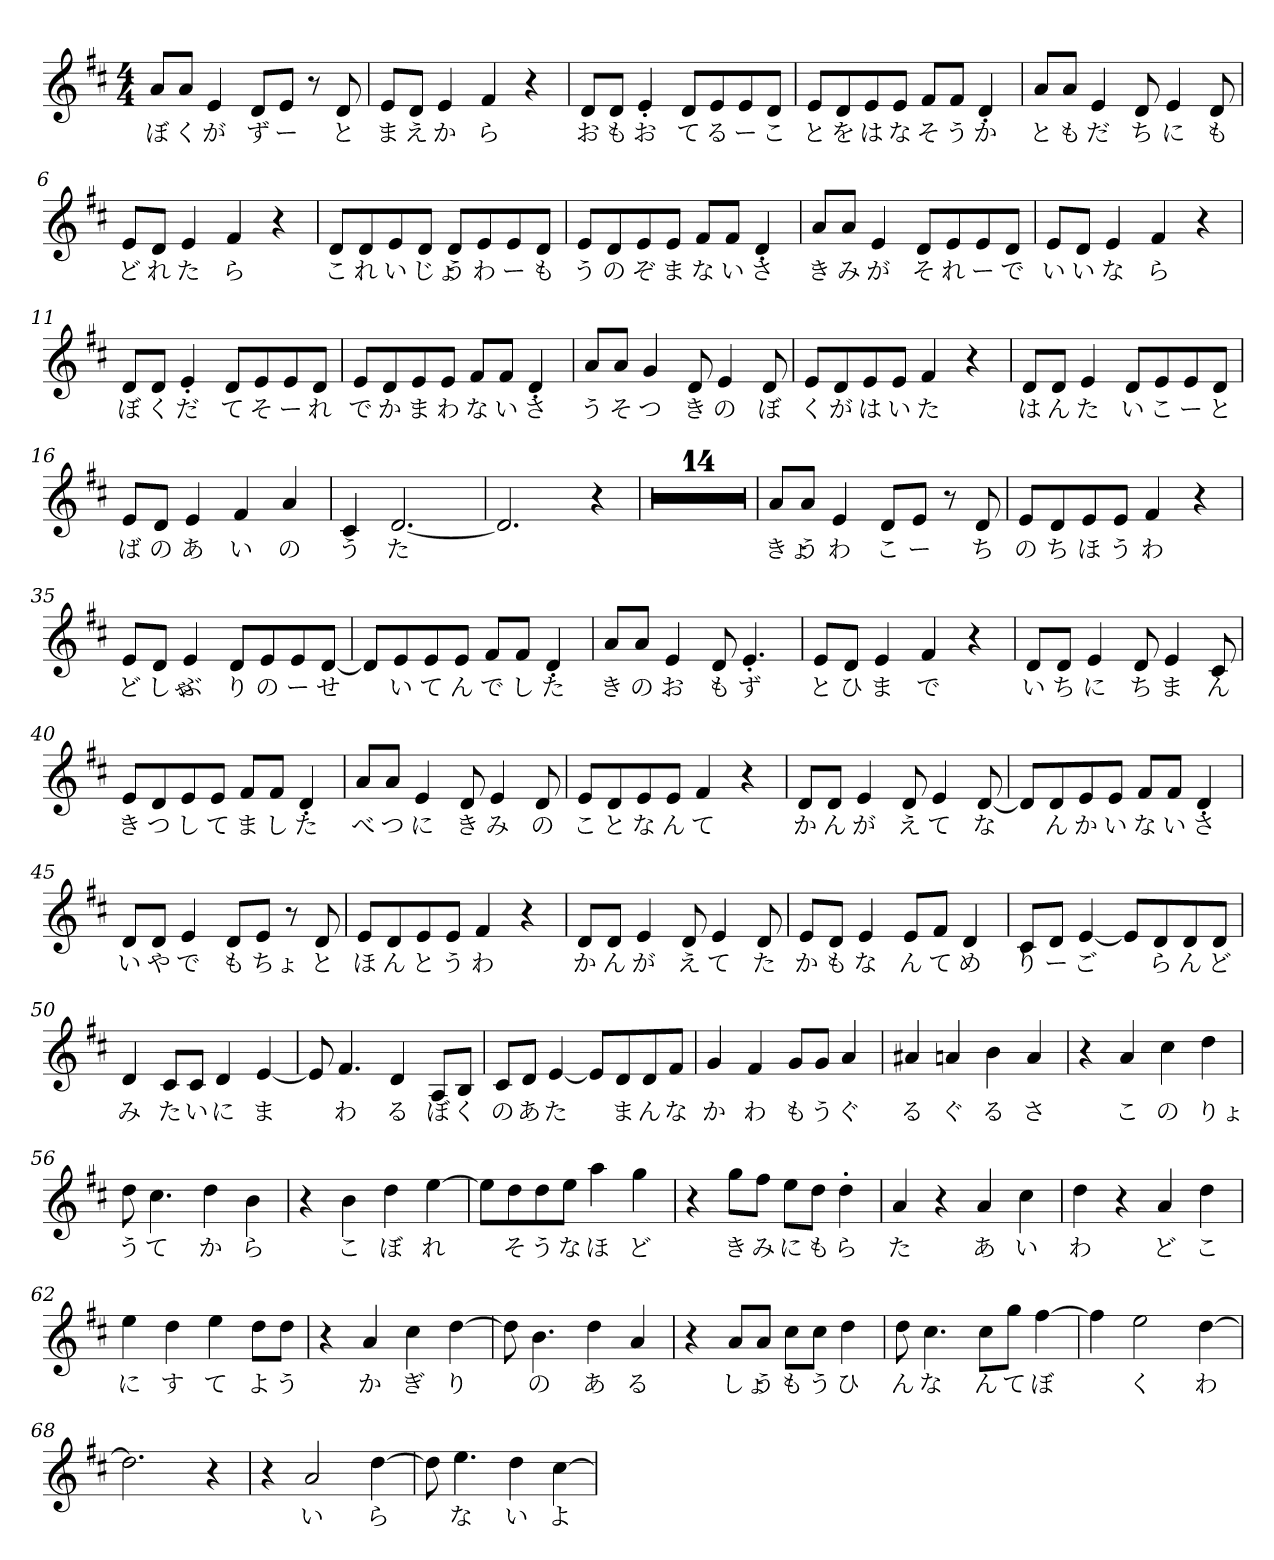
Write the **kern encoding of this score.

**kern	**text
*part1	*part1
*staff1	*staff1
*clefG2	*
*k[f#c#]	*
*M4/4	*
*MM200	*
=1	=1
8aL	ぼ
8aJ	く
4e	が
8dL	ず
8eJ	ー
8r	.
8d	と
=2	=2
8eL	ま
8dJ	え
4e	か
4f#	ら
4r	.
=3	=3
8dL	お
8dJ	も
4e'	お
8dL	て
8e	る
8e	ー
8dJ	こ
=4	=4
8eL	と
8d	を
8e	は
8eJ	な
8f#L	そ
8f#J	う
4d'	か
=5	=5
8aL	と
8aJ	も
4e	だ
8d	ち
4e	に
8d	も
=6	=6
8eL	ど
8dJ	れ
4e	た
4f#	ら
4r	.
=7	=7
8dL	こ
8d	れ
8e	い
8dJ	じょ
8dL	う
8e	わ
8e	ー
8dJ	も
=8	=8
8eL	う
8d	の
8e	ぞ
8eJ	ま
8f#L	な
8f#J	い
4d'	さ
=9	=9
8aL	き
8aJ	み
4e	が
8dL	そ
8e	れ
8e	ー
8dJ	で
=10	=10
8eL	い
8dJ	い
4e	な
4f#	ら
4r	.
=11	=11
8dL	ぼ
8dJ	く
4e'	だ
8dL	て
8e	そ
8e	ー
8dJ	れ
=12	=12
8eL	で
8d	か
8e	ま
8eJ	わ
8f#L	な
8f#J	い
4d'	さ
=13	=13
8aL	う
8aJ	そ
4g	つ
8d	き
4e	の
8d	ぼ
=14	=14
8eL	く
8d	が
8e	は
8eJ	い
4f#	た
4r	.
=15	=15
8dL	は
8dJ	ん
4e	た
8dL	い
8e	こ
8e	ー
8dJ	と
=16	=16
8eL	ば
8dJ	の
4e	あ
4f#	い
4a	の
=17	=17
4c#	う
[2.d	た
=18	=18
2.d]	.
4r	.
=19	=19
1r	.
=20	=20
1r	.
=21	=21
1r	.
=22	=22
1r	.
=23	=23
1r	.
=24	=24
1r	.
=25	=25
1r	.
=26	=26
1r	.
=27	=27
1r	.
=28	=28
1r	.
=29	=29
1r	.
=30	=30
1r	.
=31	=31
1r	.
=32	=32
1r	.
=33	=33
8aL	きょ
8aJ	う
4e	わ
8dL	こ
8eJ	ー
8r	.
8d	ち
=34	=34
8eL	の
8d	ち
8e	ほ
8eJ	う
4f#	わ
4r	.
=35	=35
8eL	ど
8dJ	しゃ
4e	ぶ
8dL	り
8e	の
8e	ー
[8dJ	せ
=36	=36
8dL]	.
8e	い
8e	て
8eJ	ん
8f#L	で
8f#J	し
4d'	た
=37	=37
8aL	き
8aJ	の
4e	お
8d	も
4.e'	ず
=38	=38
8eL	と
8dJ	ひ
4e	ま
4f#	で
4r	.
=39	=39
8dL	い
8dJ	ち
4e	に
8d	ち
4e	ま
8c#	ん
=40	=40
8eL	き
8d	つ
8e	し
8eJ	て
8f#L	ま
8f#J	し
4d'	た
=41	=41
8aL	べ
8aJ	つ
4e	に
8d	き
4e	み
8d	の
=42	=42
8eL	こ
8d	と
8e	な
8eJ	ん
4f#	て
4r	.
=43	=43
8dL	か
8dJ	ん
4e	が
8d	え
4e	て
[8d	な
=44	=44
8dL]	.
8d	ん
8e	か
8eJ	い
8f#L	な
8f#J	い
4d'	さ
=45	=45
8dL	い
8dJ	や
4e	で
8dL	も
8eJ	ちょ
8r	.
8d	と
=46	=46
8eL	ほ
8d	ん
8e	と
8eJ	う
4f#	わ
4r	.
=47	=47
8dL	か
8dJ	ん
4e	が
8d	え
4e	て
8d	た
=48	=48
8eL	か
8dJ	も
4e	な
8eL	ん
8f#J	て
4d	め
=49	=49
8c#L	り
8dJ	ー
[4e	ご
8eL]	.
8d	ら
8d	ん
8dJ	ど
=50	=50
4d	み
8c#L	た
8c#J	い
4d	に
[4e	ま
=51	=51
8e]	.
4.f#	わ
4d	る
8AL	ぼ
8BJ	く
=52	=52
8c#L	の
8dJ	あ
[4e	た
8eL]	.
8d	ま
8d	ん
8f#J	な
=53	=53
4g	か
4f#	わ
8gL	も
8gJ	う
4a	ぐ
=54	=54
4a#X	る
4an	ぐ
4b	る
4a	さ
=55	=55
4r	.
4a	こ
4cc#	の
4dd	りょ
=56	=56
8dd	う
4.cc#	て
4dd	か
4b	ら
=57	=57
4r	.
4b	こ
4dd	ぼ
[4ee	れ
=58	=58
8eeL]	.
8dd	そ
8dd	う
8eeJ	な
4aa	ほ
4gg	ど
=59	=59
4r	.
8ggL	き
8ff#J	み
8eeL	に
8ddJ	も
4dd'	ら
=60	=60
4a	た
4r	.
4a	あ
4cc#	い
=61	=61
4dd	わ
4r	.
4a	ど
4dd	こ
=62	=62
4ee	に
4dd	す
4ee	て
8ddL	よ
8ddJ	う
=63	=63
4r	.
4a	か
4cc#	ぎ
[4dd	り
=64	=64
8dd]	.
4.b	の
4dd	あ
4a	る
=65	=65
4r	.
8aL	しょ
8aJ	う
8cc#L	も
8cc#J	う
4dd	ひ
=66	=66
8dd	ん
4.cc#	な
8cc#L	ん
8ggJ	て
[4ff#	ぼ
=67	=67
4ff#]	.
2ee	く
[4dd	わ
=68	=68
2.dd]	.
4r	.
=69	=69
4r	.
2a	い
[4dd	ら
=70	=70
8dd]	.
4.ee	な
4dd	い
[4cc#	よ
=	=
*-	*-
